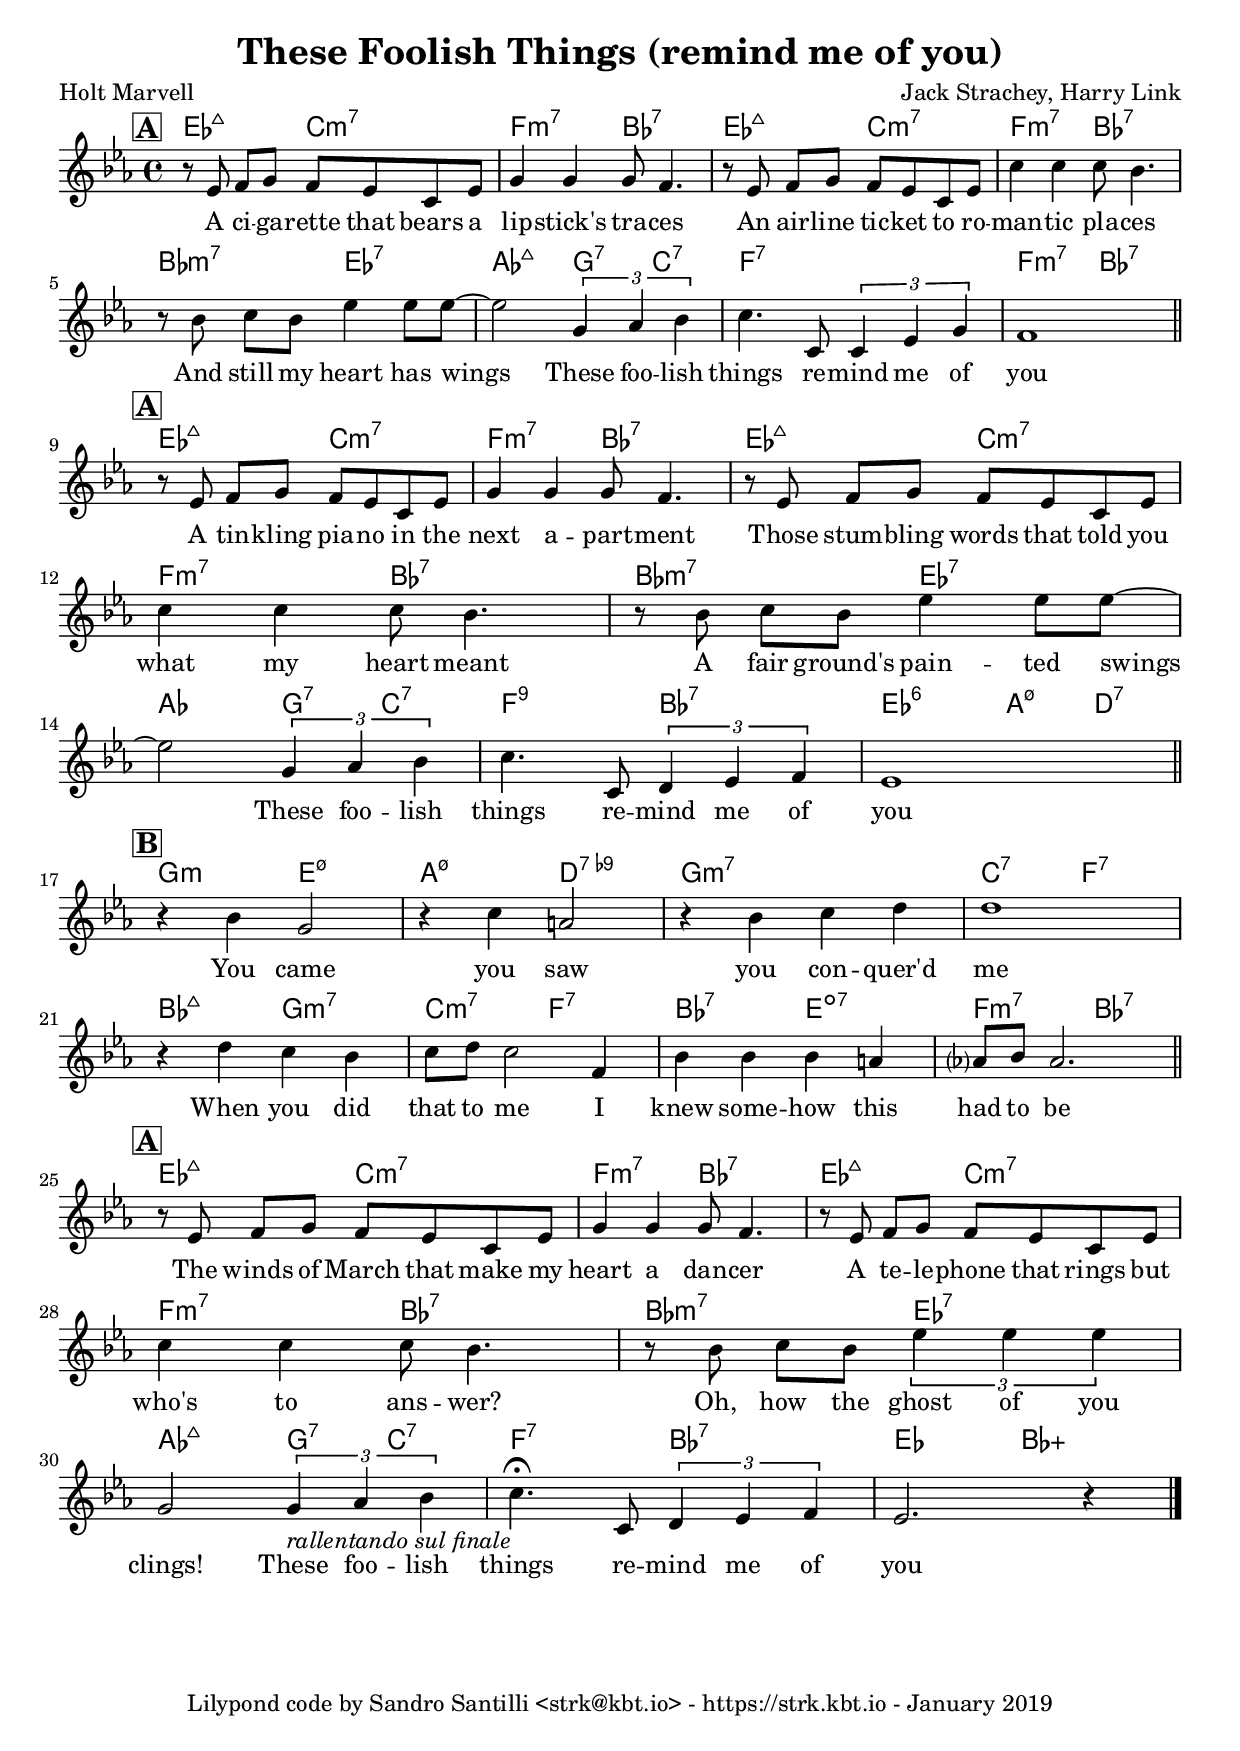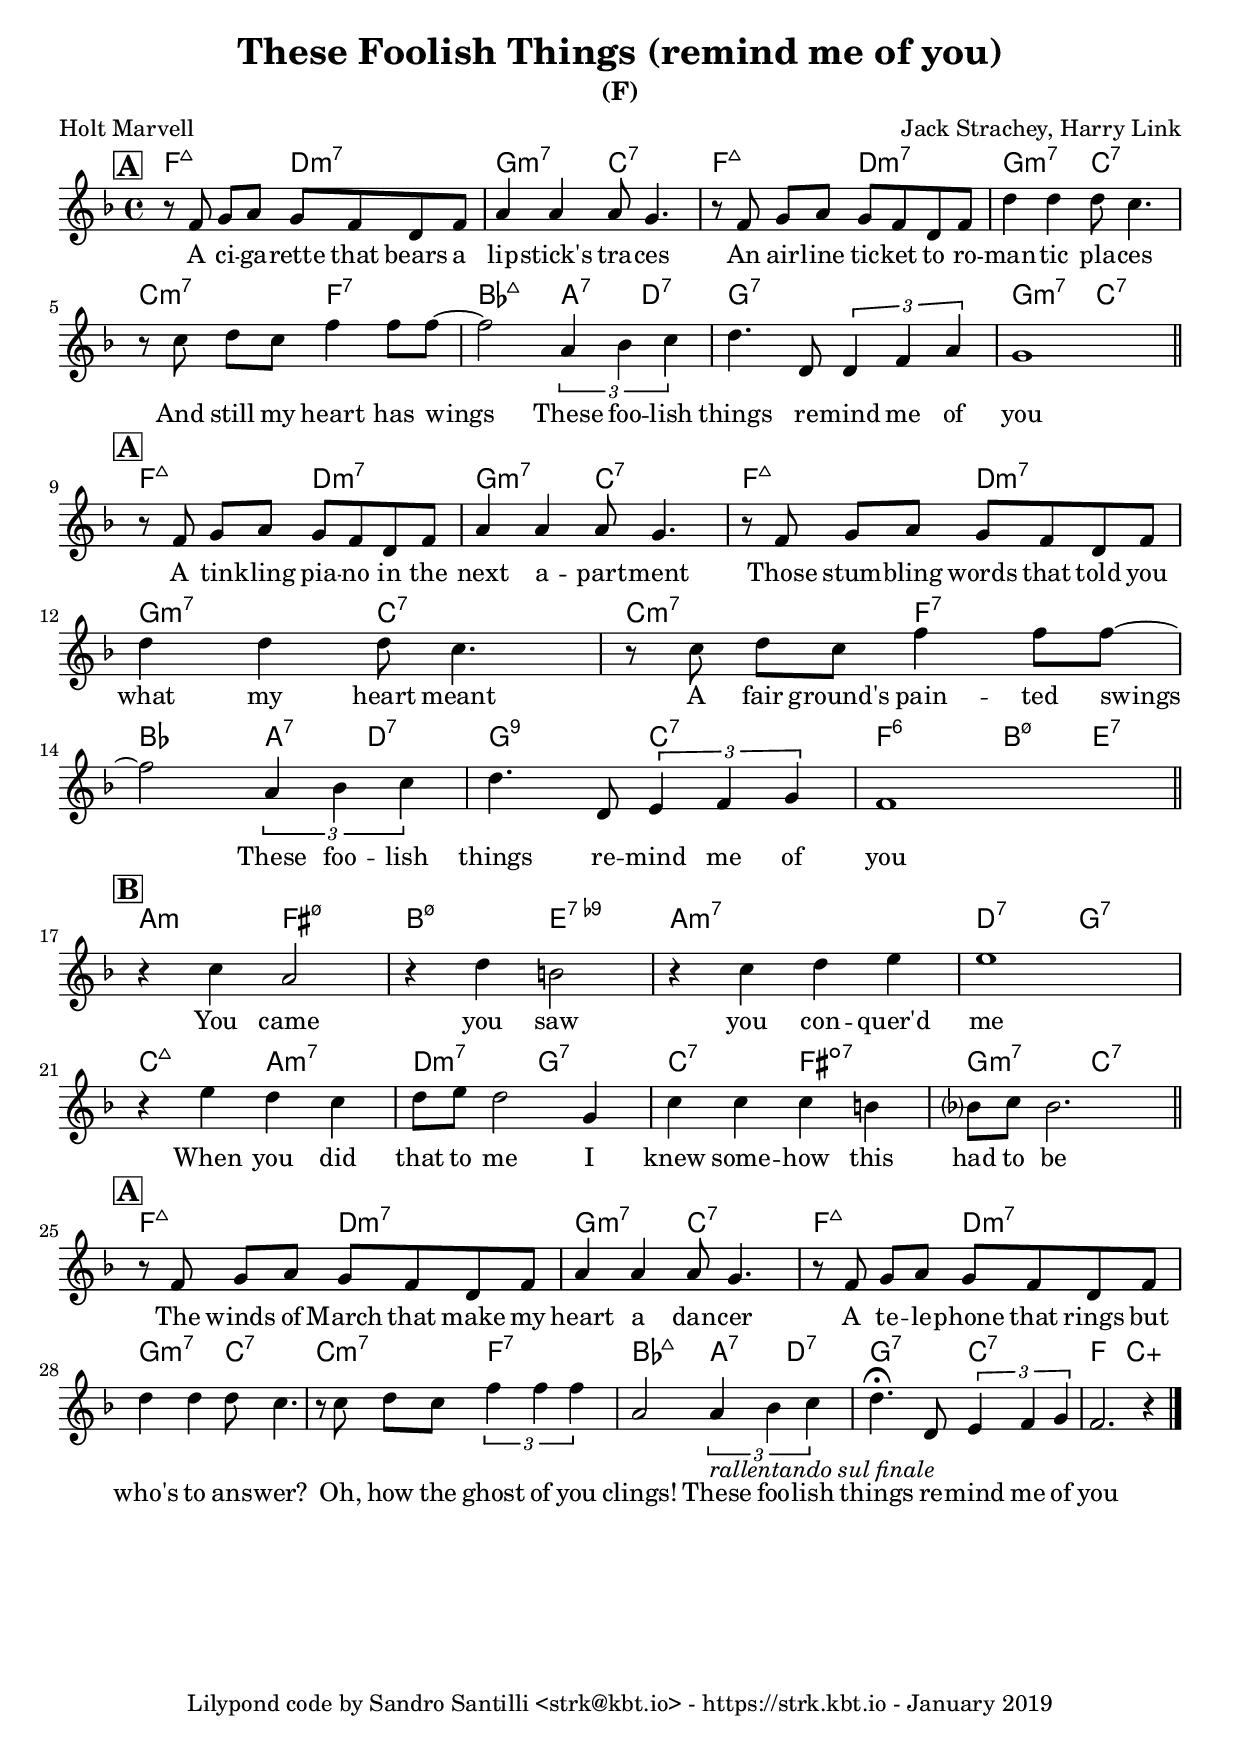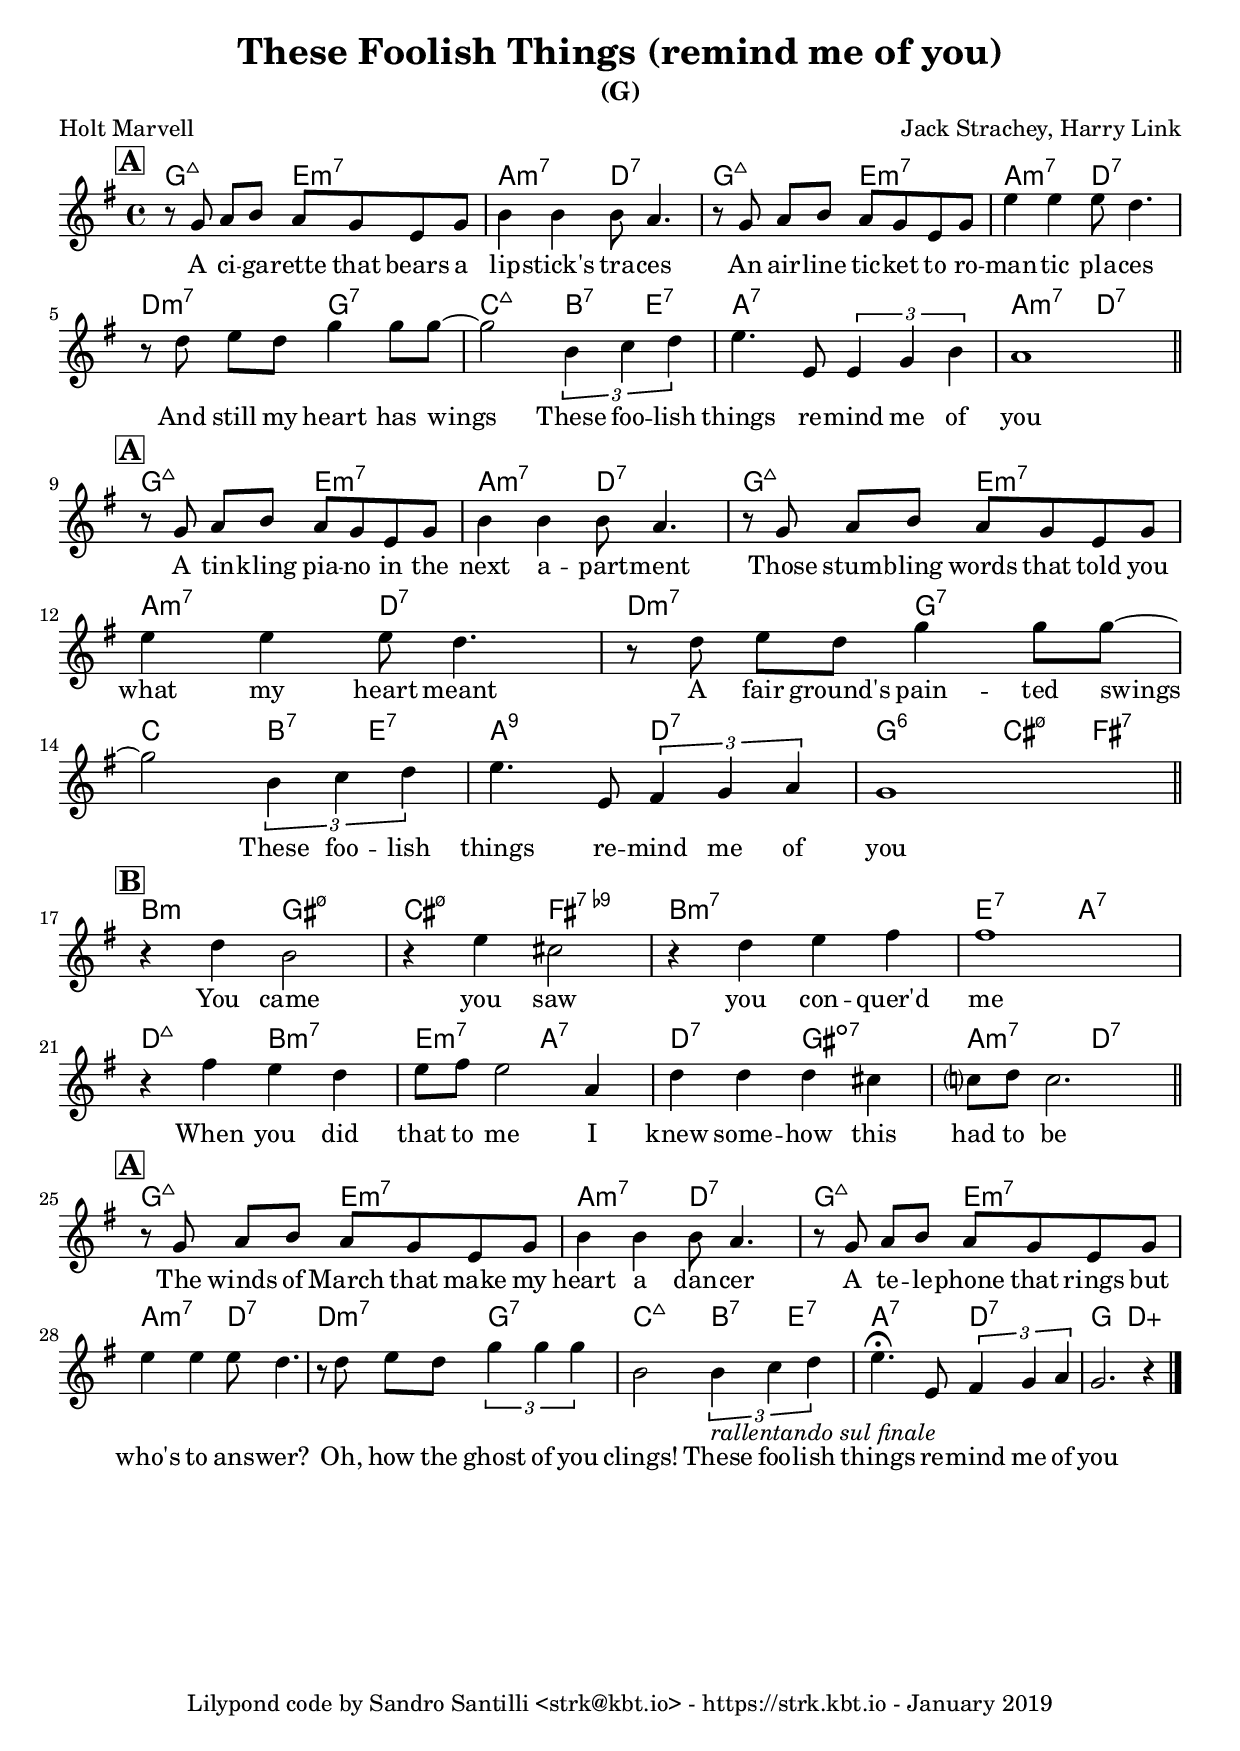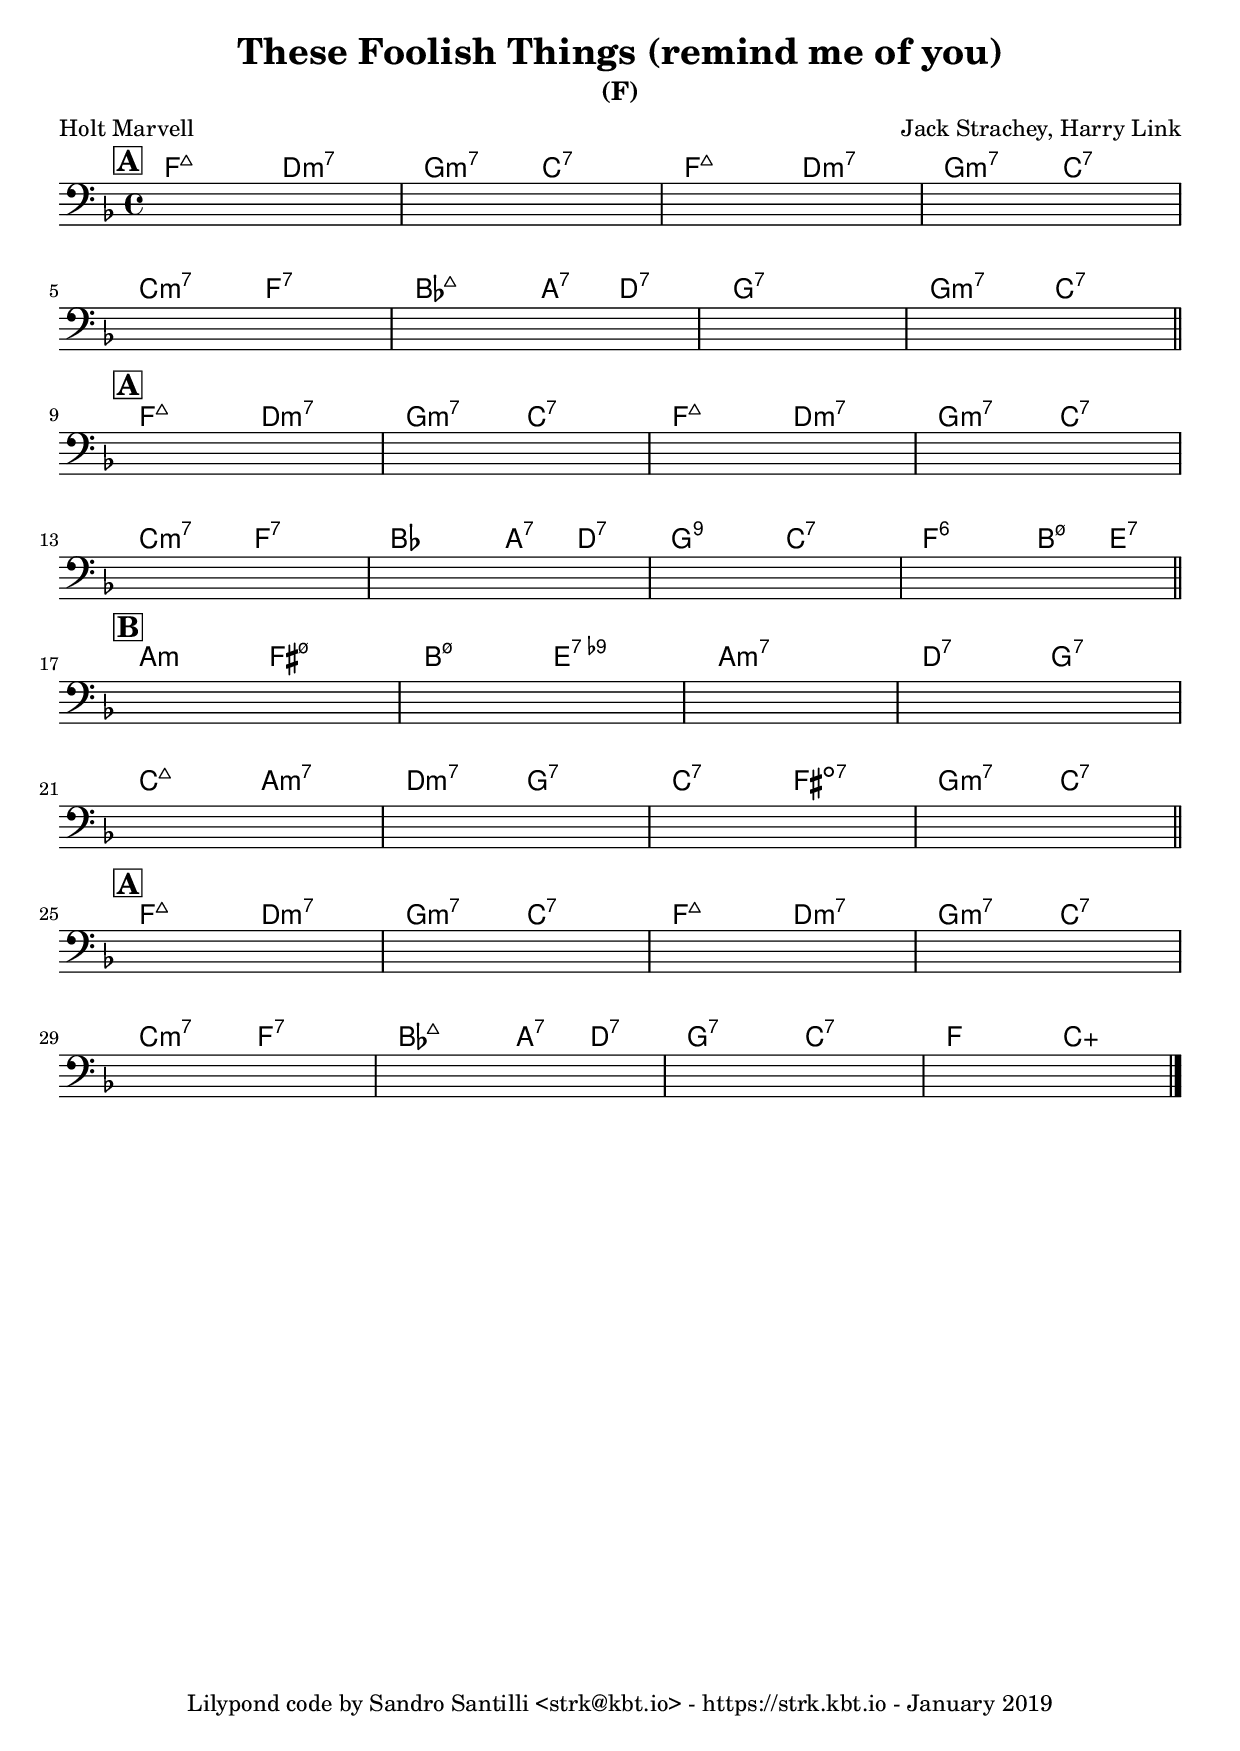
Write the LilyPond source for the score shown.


\version "2.24.0"

%\include "../lilylib/parenthesis.ly"
%\include "../lilylib/doublemark.ly"

\header {
  title = "These Foolish Things (remind me of you)"
  composer = "Jack Strachey, Harry Link"
  poet = "Holt Marvell"
  %piece = "Ballad"
  year = 1936
  %meter = "152 BPM"
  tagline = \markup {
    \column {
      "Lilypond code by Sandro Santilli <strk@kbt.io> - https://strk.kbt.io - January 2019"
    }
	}
}

melody = \relative c' {
  \time 4/4
  \key ees \major

  \mark #1
  r8 ees f[ g] f ees c ees | g4 g g8 f4.    |
  r8 ees f[ g] f ees c ees | c'4 c c8 bes4. |
  %\break

  r8 bes c[ bes] ees4 ees8 ees ~ | ees2 \tuplet 3/2 { g,4 aes bes } |
  c4. c,8 \tuplet 3/2 { c4 ees g } | f1  \bar "||"
  \break

  \mark #1
  r8 ees f[ g] f ees c ees | g4 g g8 f4.    |
  r8 ees f[ g] f ees c ees | c'4 c c8 bes4. |

  r8 bes c[ bes] ees4 ees8 ees ~ | ees2 \tuplet 3/2 { g,4 aes bes } |
  c4. c,8 \tuplet 3/2 { d4 ees f } | ees1  \bar "||"
  \break

  \mark #2
  r4 bes' g2 | r4 c a2 | r4 bes c d | d1 |
  %\break
  r4 d c bes | c8 d c2 f,4 | bes bes bes a | aes?8 bes aes2. \bar "||"
  \break

  \mark #1
  r8 ees f[ g] f ees c ees | g4 g g8 f4.    |
  r8 ees f[ g] f ees c ees | c'4 c c8 bes4. |
  %\break

  r8 bes c[ bes] \tuplet 3/2 { ees4 ees ees } |
  g,2 \tuplet 3/2 {
    g4 -\markup { \italic "rallentando sul finale" }
    aes bes } |
  c4. \fermata c,8 \tuplet 3/2 { d4 ees f }
    | ees2.  r4
  \bar "|."

}

silences = \relative c {
  \time 4/4
  \key ees \major

  \mark #1
  s1 | s | s | s | \break
  s1 | s | s | s | \break
  \bar "||"
  \break

  \mark #1
  s1 | s | s | s | \break
  s1 | s | s | s | \break
  \bar "||"
  \break

  \mark #2
  s1 | s | s | s | \break
  s1 | s | s | s | \break
  \bar "||"
  \break

  \mark #1
  s1 | s | s | s | \break
  s1 | s | s | s | \break
  \bar "|."
}

% ------------------------------------------------------

words_all_at_once = \lyricmode {

%\set fontSize = #-2

<<
{
  A ci -- ga -- rette that bears a lip -- stick's tra -- ces
  An air -- line tic -- ket to ro -- man -- tic pla -- ces
}
%  \new Lyrics {
%    %\set fontSize = #-3
%
%    First daf -- fo -- dils and long ex -- ci -- ted ca -- bles
%    And can -- dle lights on lit -- tle cor -- ner ta -- bles
%  }
%  \new Lyrics {
%    %\set fontSize = #-3
%
%    Gar -- de -- nia per -- fume lin -- g'ring on a pil -- low
%    Wild straw -- b'ries on -- ly se -- ven francs a ki -- lo
%  }
>>

  And still my heart has wings
  These foo -- lish things re -- mind me of you

<<
{
  A tin -- kling pia -- no in the next a -- part -- ment
  Those stum -- bling words that told you what my heart meant

  A fair ground's pain -- ted swings
}
%\new Lyrics {
%  #\set fontSize = #-2
%
%  The park at eve -- ning when the bell has soun -- ded
%  The Ile de France with all the gulls a -- round it
%
%  The beau -- ty that is Spring's
%}
%\new Lyrics {
%#\set fontSize = #-2
%
%  The smile of Gar -- bo and the scent of ro -- ses
%  The wai -- ters whist -- ling as the last bar clo -- ses
%
%  The song that Cros -- by sings
%}
>>

  These foo -- lish things re -- mind me of you

<<
{
  You came you saw you con -- quer'd me
  When you did that to me
  I knew some -- how this had to be
}
%\new Lyrics {
%  %\set fontSize = #-2
%
%  How strange how sweet to find you still
%  These things are dear to me
%  They seem to bring you near to me
%}
>>

<<
{
  The winds of March that make my heart a dan -- cer
  A te -- le -- phone that rings but who's to ans -- wer?
}
%\new Lyrics {
%  %\set fontSize = #-2
%
%  The sigh of mid -- night trains in emp -- ty sta -- tions
%  Silk stoc -- kings thrown a -- side dance in -- vi -- ta -- tions
%}
%\new Lyrics {
%  %\set fontSize = #-2
%
%  The scent of smoul -- d'ring leaves, the wail of stea -- mers
%  Two lo -- vers on the street who walk like drea -- mers
%}
>>

  Oh, how the ghost of you clings!
  These foo -- lish things re -- mind me of you

}

% ------------------------------------------------------

harmony = \chordmode {
  \time 4/4
  \key ees \major

  ees2:7+ c:m7 | f:m7 bes:7 | ees:7+ c:m7 | f:m7 bes:7 |
  bes2:m7 ees2:7 | aes2:7+ g4:7 c:7 | f1:7 | f2:m7 bes:7 |
  ees:7+ c:m7 | f:m7 bes:7 | ees:7+ c:m7 | f:m7 bes:7 |
  bes2:m7 ees:7 | aes2 g4:7 c:7 | f2:9 bes:7 | ees:6 a4:m7.5- d:7 |

  g2:m e:m7.5- | a2:m7.5- d:7.9- | g1:m7 | c2:7 f:7 |
  bes2:7+ g:m7 | c:m7 f:7 | bes:7 e:dim7 | f:m7 bes:7 |

  ees2:7+ c:m7 | f:m7 bes:7 | ees:7+ c:m7 | f:m7 bes:7 |
  bes2:m7 ees2:7 | aes2:7+ g4:7 c:7 | f2:7 bes:7 | ees2 bes:aug |
}

% ------------------------------------------------------

leadSheet = {
	<<
    \new ChordNames {
      \harmony
    }
    \new Staff {
		  \new Voice = "vocal" { \melody } 
    }
	  \new Lyrics \lyricsto "vocal" \words_all_at_once
  >>
}

emptyBassSheet = {
	<<
    \new ChordNames {
      \harmony
    }
    \new Staff {
		  \new Voice = "vocal" { \clef bass \silences } 
    }
	  %\new Lyrics \lyricsto "vocal" \words_all_at_once
  >>
}

% ------------------------------------------------------

\layout {
  \override Parentheses.font-size = #4
  \set Score.rehearsalMarkFormatter = #format-mark-box-alphabet

  ragged-right = ##f

  %\context { \Score \override LyricText.font-size = #-1 }
}

\paper {
   indent = 0\cm
} 

\book {
  \bookOutputSuffix "Eb"
  %\header { subtitle = "(Eb)" }
  \score {
    \leadSheet
  }
}

\book {
  \bookOutputSuffix "F"
  \header { subtitle = "(F)" }
  \score {
		\transpose ees f
    \leadSheet
  }
}

\book {
  \bookOutputSuffix "bass-empty-F"
  \header { subtitle = "(F)" }
  \score {
		\transpose ees f
    \emptyBassSheet
  }
}

\book {
  \bookOutputSuffix "G"
  \header { subtitle = "(G)" }
  \score {
		\transpose ees g
    \leadSheet
  }
}

% --- MIDI ----------------

\score {
	\transpose c bes
  \unfoldRepeats
  {
    <<
      \new ChordNames {
        \set Staff.midiInstrument = "guitar harmonics"
        \harmony
      }
      \new Staff {
        %\set Staff.midiInstrument = "muted trumpet"
        \new Voice = "vocal" { \melody }
      }
    >>
  }
	\midi { \context { \Score tempoWholesPerMinute = #(ly:make-moment 100 4) } }
}
